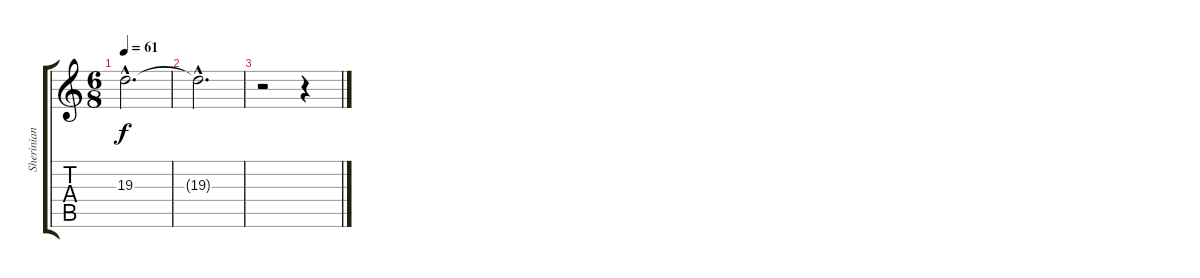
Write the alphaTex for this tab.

\track ("Sherinian Polysynth" "Sherinian ") {instrument pad3polysynth}
\staff {score tabs}
\tuning (E4 B3 G3 D3 A2 E2) {hide}
\ts (6 8)
\tempo 61
\clef g2
\ks c
19.3{hac t}.2{d dy f} |
19.3{hac t}.2{d} |
r.2 r.4
